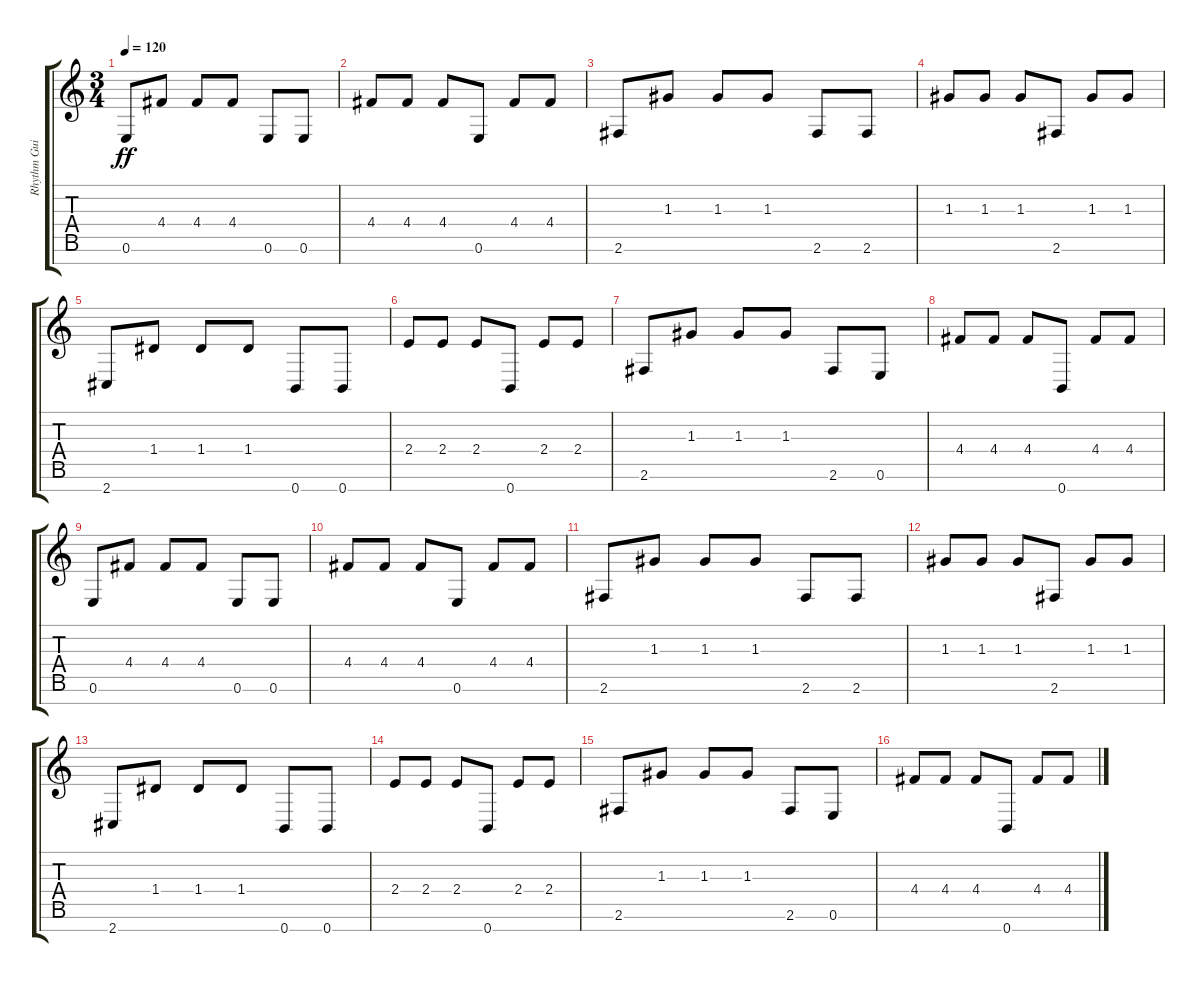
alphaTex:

\track ("Rhythm Guitar I" "Rhythm Gui") {instrument overdrivenguitar}
\staff {score tabs}
\tuning (E4 B3 G3 D3 A2 E2 B1) {hide}
\ts (3 4)
\tempo 120
\clef g2
\ks c
0.6.8{dy ff} 4.4.8 4.4.8 4.4.8 0.6.8 0.6.8 |
4.4.8 4.4.8 4.4.8 0.6.8 4.4.8 4.4.8 |
2.6.8 1.3.8 1.3.8 1.3.8 2.6.8 2.6.8 |
1.3.8 1.3.8 1.3.8 2.6.8 1.3.8 1.3.8 |
2.7.8 1.4.8 1.4.8 1.4.8 0.7.8 0.7.8 |
2.4.8 2.4.8 2.4.8 0.7.8 2.4.8 2.4.8 |
2.6.8 1.3.8 1.3.8 1.3.8 2.6.8 0.6.8 |
4.4.8 4.4.8 4.4.8 0.7.8 4.4.8 4.4.8 |
0.6.8 4.4.8 4.4.8 4.4.8 0.6.8 0.6.8 |
4.4.8 4.4.8 4.4.8 0.6.8 4.4.8 4.4.8 |
2.6.8 1.3.8 1.3.8 1.3.8 2.6.8 2.6.8 |
1.3.8 1.3.8 1.3.8 2.6.8 1.3.8 1.3.8 |
2.7.8 1.4.8 1.4.8 1.4.8 0.7.8 0.7.8 |
2.4.8 2.4.8 2.4.8 0.7.8 2.4.8 2.4.8 |
2.6.8 1.3.8 1.3.8 1.3.8 2.6.8 0.6.8 |
4.4.8 4.4.8 4.4.8 0.7.8 4.4.8 4.4.8
